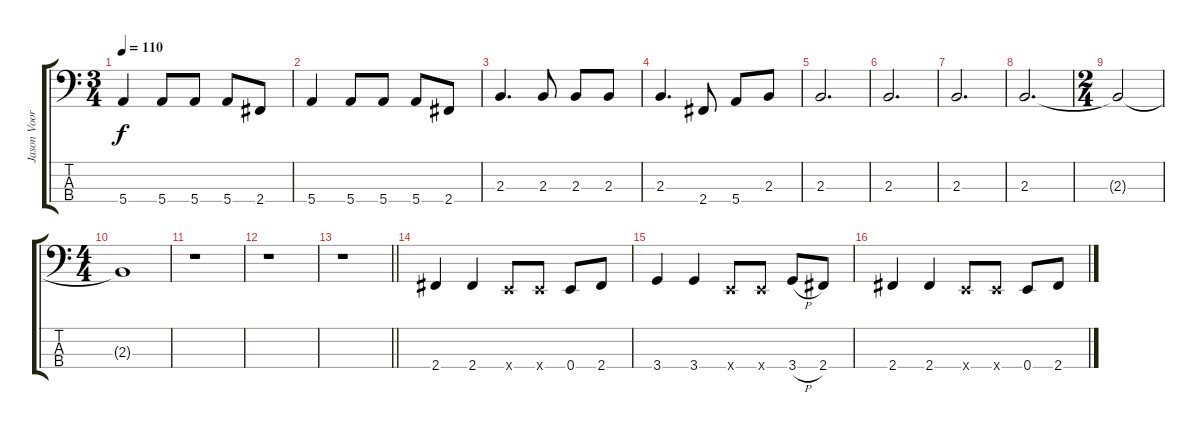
\track ("Jason Voorhees" "Jason Voor") {instrument slapbass1}
\staff {score tabs}
\tuning (G2 D2 A1 E1) {hide}
\ts (3 4)
\tempo 110
\clef f4
\ks c
5.4.4{dy f} 5.4.8 5.4.8 5.4.8 2.4.8 |
5.4.4 5.4.8 5.4.8 5.4.8 2.4.8 |
2.3.4{d} 2.3.8 2.3.8 2.3.8 |
2.3.4{d} 2.4.8 5.4.8 2.3.8 |
2.3.2{d} |
2.3.2{d} |
2.3.2{d} |
2.3.2{d} |
\ts (2 4)
2.3{t}.2 |
\ts (4 4)
2.3{t}.1 |
r.1 |
r.1 |
\barLineRight lightlight
r.1 |
2.4.4 2.4.4 0.4{x}.8 0.4{x}.8 0.4.8 2.4.8 |
3.4.4 3.4.4 0.4{x}.8 0.4{x}.8 3.4{h}.8 2.4.8 |
2.4.4 2.4.4 0.4{x}.8 0.4{x}.8 0.4.8 2.4.8
